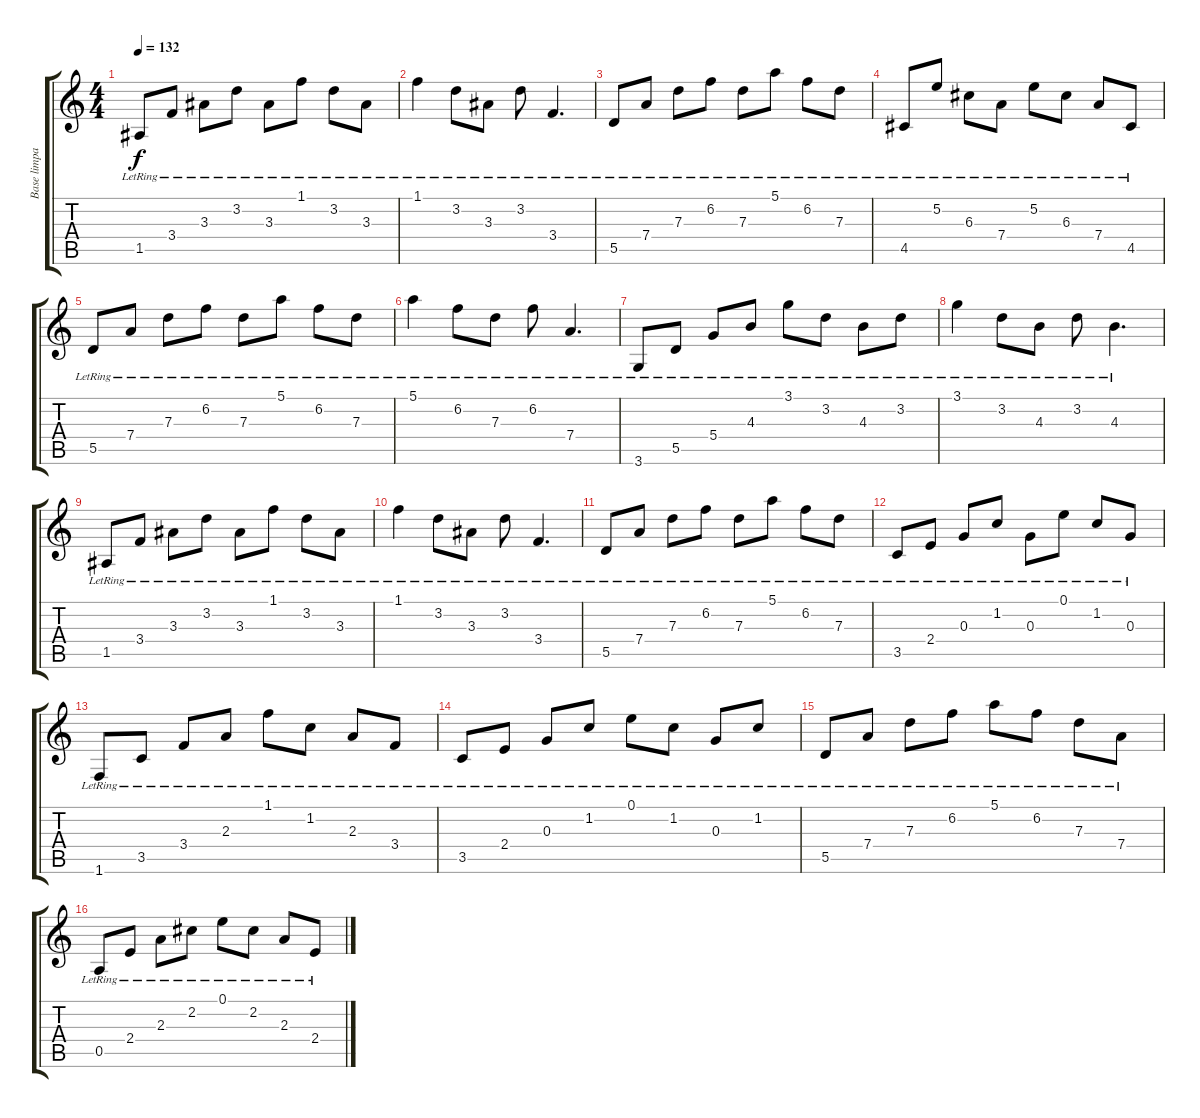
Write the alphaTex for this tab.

\track ("Base limpa" "Base limpa") {instrument electricguitarclean}
\staff {score tabs}
\tuning (E4 B3 G3 D3 A2 E2) {hide}
\ts (4 4)
\tempo 132
\clef g2
\ks c
1.5{lr}.8{dy f} 3.4{lr}.8 3.3{lr}.8 3.2{lr}.8 3.3{lr}.8 1.1{lr}.8 3.2{lr}.8 3.3{lr}.8 |
1.1{lr}.4 3.2{lr}.8 3.3{lr}.8 3.2{lr}.8 3.4{lr}.4{d} |
5.5{lr}.8 7.4{lr}.8 7.3{lr}.8 6.2{lr}.8 7.3{lr}.8 5.1{lr}.8 6.2{lr}.8 7.3{lr}.8 |
4.5{lr}.8 5.2{lr}.8 6.3{lr}.8 7.4{lr}.8 5.2{lr}.8 6.3{lr}.8 7.4{lr}.8 4.5{lr}.8 |
5.5{lr}.8 7.4{lr}.8 7.3{lr}.8 6.2{lr}.8 7.3{lr}.8 5.1{lr}.8 6.2{lr}.8 7.3{lr}.8 |
5.1{lr}.4 6.2{lr}.8 7.3{lr}.8 6.2{lr}.8 7.4{lr}.4{d} |
3.6{lr}.8 5.5{lr}.8 5.4{lr}.8 4.3{lr}.8 3.1{lr}.8 3.2{lr}.8 4.3{lr}.8 3.2{lr}.8 |
3.1{lr}.4 3.2{lr}.8 4.3{lr}.8 3.2{lr}.8 4.3{lr}.4{d} |
1.5{lr}.8 3.4{lr}.8 3.3{lr}.8 3.2{lr}.8 3.3{lr}.8 1.1{lr}.8 3.2{lr}.8 3.3{lr}.8 |
1.1{lr}.4 3.2{lr}.8 3.3{lr}.8 3.2{lr}.8 3.4{lr}.4{d} |
5.5{lr}.8 7.4{lr}.8 7.3{lr}.8 6.2{lr}.8 7.3{lr}.8 5.1{lr}.8 6.2{lr}.8 7.3{lr}.8 |
3.5{lr}.8 2.4{lr}.8 0.3{lr}.8 1.2{lr}.8 0.3{lr}.8 0.1{lr}.8 1.2{lr}.8 0.3{lr}.8 |
1.6{lr}.8 3.5{lr}.8 3.4{lr}.8 2.3{lr}.8 1.1{lr}.8 1.2{lr}.8 2.3{lr}.8 3.4{lr}.8 |
3.5{lr}.8 2.4{lr}.8 0.3{lr}.8 1.2{lr}.8 0.1{lr}.8 1.2{lr}.8 0.3{lr}.8 1.2{lr}.8 |
5.5{lr}.8 7.4{lr}.8 7.3{lr}.8 6.2{lr}.8 5.1{lr}.8 6.2{lr}.8 7.3{lr}.8 7.4{lr}.8 |
0.5{lr}.8 2.4{lr}.8 2.3{lr}.8 2.2{lr}.8 0.1{lr}.8 2.2{lr}.8 2.3{lr}.8 2.4{lr}.8
